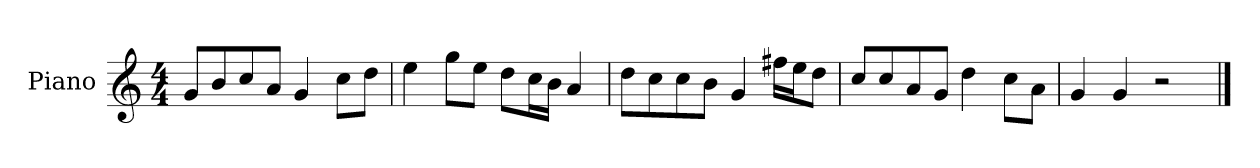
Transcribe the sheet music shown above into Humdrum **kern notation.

**kern
*part1
*staff1
*I"Piano
*I'P-no
*clefG2
*k[]
*M4/4
*MM90
=1
8g/L
8b/
8cc/
8a/J
4g/
8cc\L
8dd\J
=2
4ee\
8gg\L
8ee\J
8dd\L
16cc\L
16b\JJ
4a/
=3
8dd\L
8cc\
8cc\
8b\J
4g/
16ff#X\LL
16ee\J
8dd\J
=4
8cc/L
8cc/
8a/
8g/J
4dd\
8cc\L
8a\J
=5
4g/
4g/
2r
==
*-
